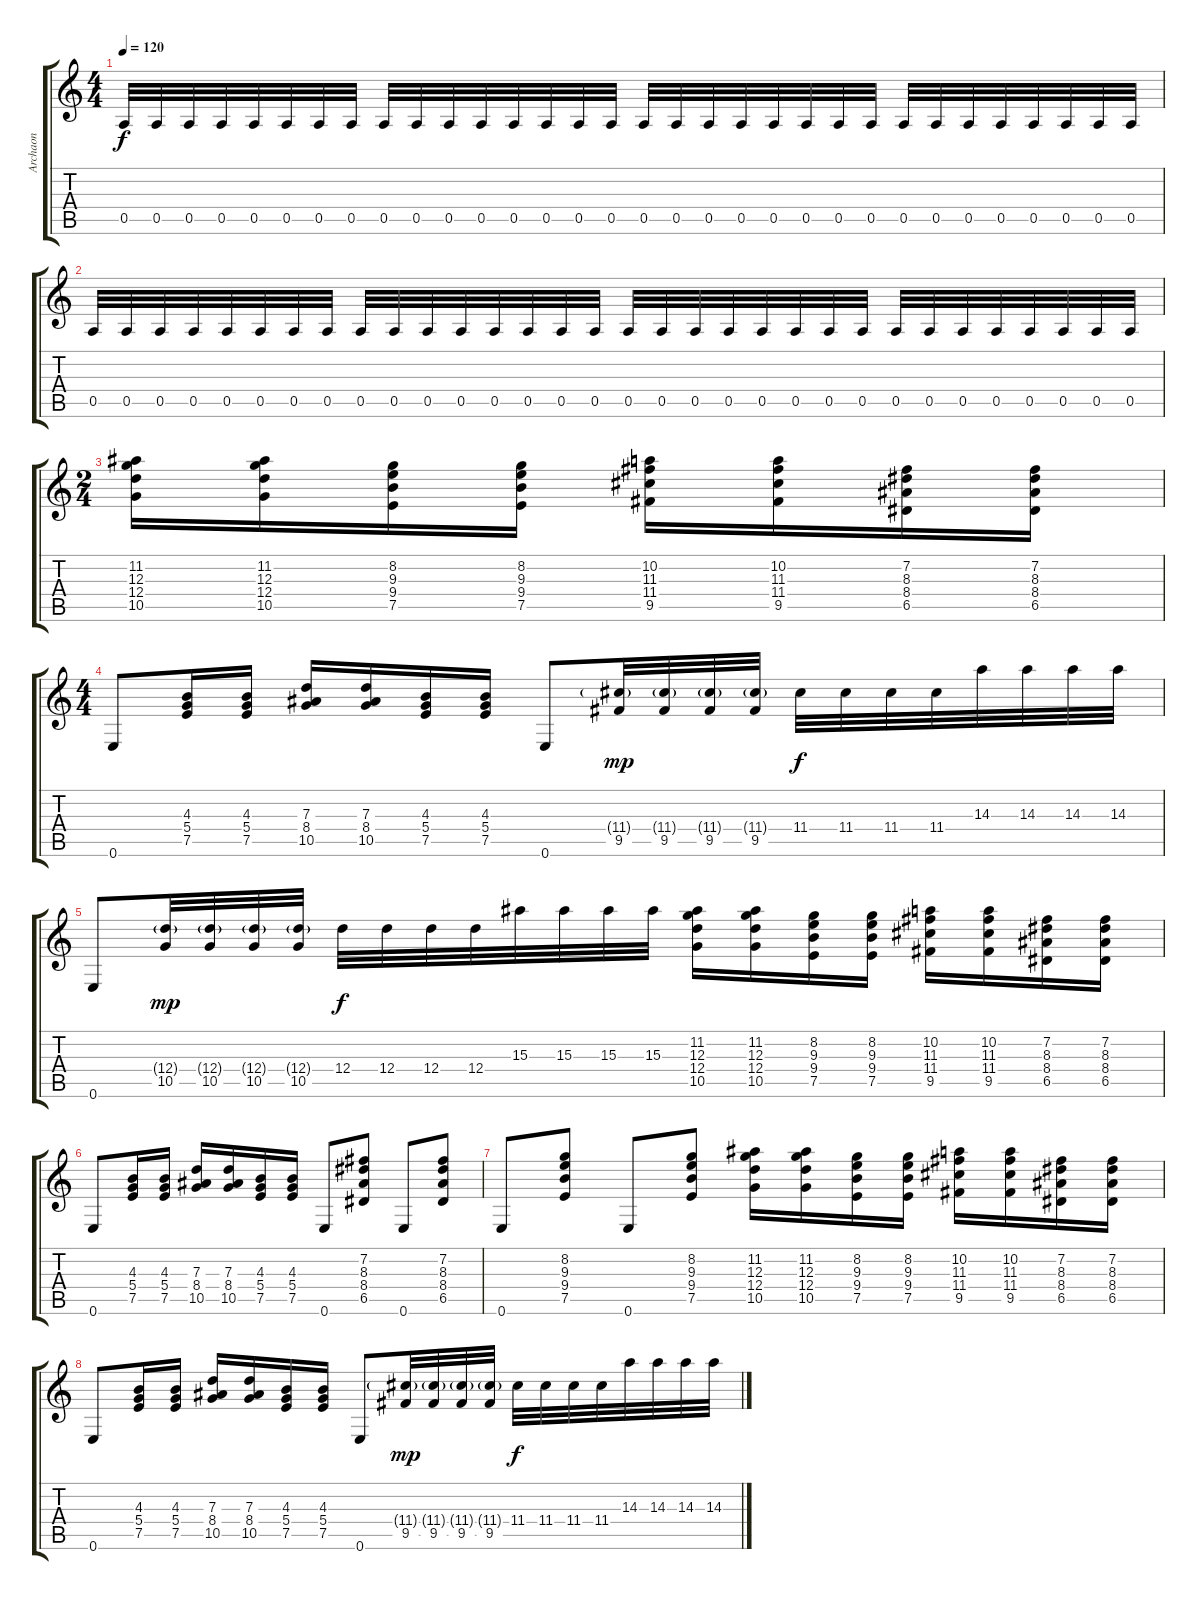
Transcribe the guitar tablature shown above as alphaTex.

\track ("Archaon" "Archaon") {instrument distortionguitar}
\staff {score tabs}
\tuning (E4 B3 G3 D3 A2 E2) {hide}
\ts (4 4)
\tempo 120
\clef g2
\ks c
0.5.32{dy f} 0.5.32 0.5.32 0.5.32 0.5.32 0.5.32 0.5.32 0.5.32 0.5.32 0.5.32 0.5.32 0.5.32 0.5.32 0.5.32 0.5.32 0.5.32 0.5.32 0.5.32 0.5.32 0.5.32 0.5.32 0.5.32 0.5.32 0.5.32 0.5.32 0.5.32 0.5.32 0.5.32 0.5.32 0.5.32 0.5.32 0.5.32 |
0.5.32 0.5.32 0.5.32 0.5.32 0.5.32 0.5.32 0.5.32 0.5.32 0.5.32 0.5.32 0.5.32 0.5.32 0.5.32 0.5.32 0.5.32 0.5.32 0.5.32 0.5.32 0.5.32 0.5.32 0.5.32 0.5.32 0.5.32 0.5.32 0.5.32 0.5.32 0.5.32 0.5.32 0.5.32 0.5.32 0.5.32 0.5.32 |
\ts (2 4)
(11.2 12.3 12.4 10.5).16{volume 14 balance 14} (11.2 12.3 12.4 10.5).16 (8.2 9.3 9.4 7.5).16 (8.2 9.3 9.4 7.5).16 (10.2 11.3 11.4 9.5).16 (10.2 11.3 11.4 9.5).16 (7.2 8.3 8.4 6.5).16 (7.2 8.3 8.4 6.5).16 |
\ts (4 4)
0.6.8 (4.3 5.4 7.5).16 (4.3 5.4 7.5).16 (7.3 8.4 10.5).16 (7.3 8.4 10.5).16 (4.3 5.4 7.5).16 (4.3 5.4 7.5).16 0.6.8 (11.4{g} 9.5).32{dy mp} (11.4{g} 9.5).32 (11.4{g} 9.5).32 (11.4{g} 9.5).32 11.4.32{dy f} 11.4.32 11.4.32 11.4.32 14.3.32 14.3.32 14.3.32 14.3.32 |
0.6.8 (12.4{g} 10.5).32{dy mp} (12.4{g} 10.5).32 (12.4{g} 10.5).32 (12.4{g} 10.5).32 12.4.32{dy f} 12.4.32 12.4.32 12.4.32 15.3.32 15.3.32 15.3.32 15.3.32 (11.2 12.3 12.4 10.5).16 (11.2 12.3 12.4 10.5).16 (8.2 9.3 9.4 7.5).16 (8.2 9.3 9.4 7.5).16 (10.2 11.3 11.4 9.5).16 (10.2 11.3 11.4 9.5).16 (7.2 8.3 8.4 6.5).16 (7.2 8.3 8.4 6.5).16 |
0.6.8 (4.3 5.4 7.5).16 (4.3 5.4 7.5).16 (7.3 8.4 10.5).16 (7.3 8.4 10.5).16 (4.3 5.4 7.5).16 (4.3 5.4 7.5).16 0.6.8 (7.2 8.3 8.4 6.5).8 0.6.8 (7.2 8.3 8.4 6.5).8 |
0.6.8 (8.2 9.3 9.4 7.5).8 0.6.8 (8.2 9.3 9.4 7.5).8 (11.2 12.3 12.4 10.5).16 (11.2 12.3 12.4 10.5).16 (8.2 9.3 9.4 7.5).16 (8.2 9.3 9.4 7.5).16 (10.2 11.3 11.4 9.5).16 (10.2 11.3 11.4 9.5).16 (7.2 8.3 8.4 6.5).16 (7.2 8.3 8.4 6.5).16 |
0.6.8 (4.3 5.4 7.5).16 (4.3 5.4 7.5).16 (7.3 8.4 10.5).16 (7.3 8.4 10.5).16 (4.3 5.4 7.5).16 (4.3 5.4 7.5).16 0.6.8 (11.4{g} 9.5).32{dy mp} (11.4{g} 9.5).32 (11.4{g} 9.5).32 (11.4{g} 9.5).32 11.4.32{dy f} 11.4.32 11.4.32 11.4.32 14.3.32 14.3.32 14.3.32 14.3.32
